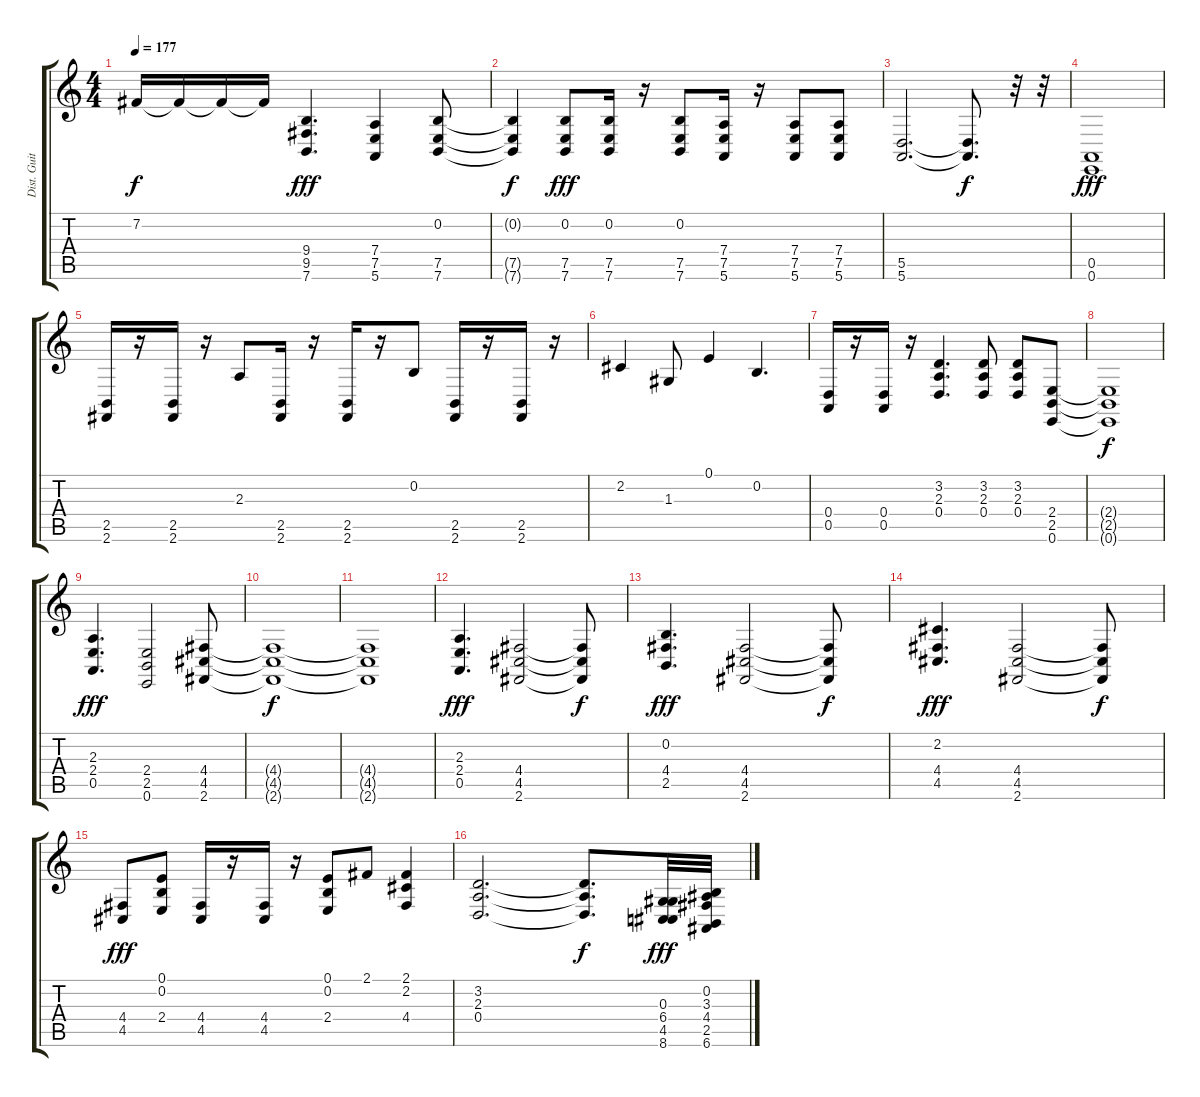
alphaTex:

\track ("Dist. Guitar 2" "Dist. Guit") {instrument lead2sawtooth}
\staff {score tabs}
\tuning (E4 B3 G3 D3 A2 E2) {hide}
\ts (4 4)
\tempo 177
\clef g2
\ks c
7.2{t}.16{dy f} 7.2{t}.16 7.2{t}.16 7.2{t}.16 (9.4 9.5 7.6).4{d dy fff} (7.4 7.5 5.6).4 (0.2 7.5 7.6).8 |
(0.2{t} 7.5{t} 7.6{t}).4{dy f} (0.2 7.5 7.6).8{dy fff} (0.2 7.5 7.6).16 r.16 (0.2 7.5 7.6).8 (7.4 7.5 5.6).16 r.16 (7.4 7.5 5.6).8 (7.4 7.5 5.6).8 |
(5.5 5.6).2{d} (5.5{t} 5.6{t}).8{d dy f} r.32 r.32 |
(0.5 0.6).1{dy fff} |
(2.5 2.6).16 r.16 (2.5 2.6).16 r.16 2.3.8 (2.5 2.6).16 r.16 (2.5 2.6).16 r.16 0.2.8 (2.5 2.6).16 r.16 (2.5 2.6).16 r.16 |
2.2.4 1.3.8 0.1.4 0.2.4{d} |
(0.4 0.5).16 r.16 (0.4 0.5).16 r.16 (3.2 2.3 0.4).4{d} (3.2 2.3 0.4).8 (3.2 2.3 0.4).8 (2.4 2.5 0.6).8 |
(2.4{t} 2.5{t} 0.6{t}).1{dy f} |
(2.3 2.4 0.5).4{d dy fff} (2.4 2.5 0.6).2 (4.4 4.5 2.6).8 |
(4.4{t} 4.5{t} 2.6{t}).1{dy f} |
(4.4{t} 4.5{t} 2.6{t}).1 |
(2.3 2.4 0.5).4{d dy fff} (4.4 4.5 2.6).2 (4.4{t} 4.5{t} 2.6{t}).8{dy f} |
(0.2 4.4 2.5).4{d dy fff} (4.4 4.5 2.6).2 (4.4{t} 4.5{t} 2.6{t}).8{dy f} |
(2.2 4.4 4.5).4{d dy fff} (4.4 4.5 2.6).2 (4.4{t} 4.5{t} 2.6{t}).8{dy f} |
(4.4 4.5).8{dy fff} (0.1 0.2 2.4).8 (4.4 4.5).16 r.16 (4.4 4.5).16 r.16 (0.1 0.2 2.4).8 2.1.8 (2.1 2.2 4.4).4 |
(3.2 2.3 0.4).2{d} (3.2{t} 2.3{t} 0.4{t}).8{d dy f} (0.3 6.4 4.5 8.6).32{dy fff} (0.2 3.3 4.4 2.5 6.6).32
